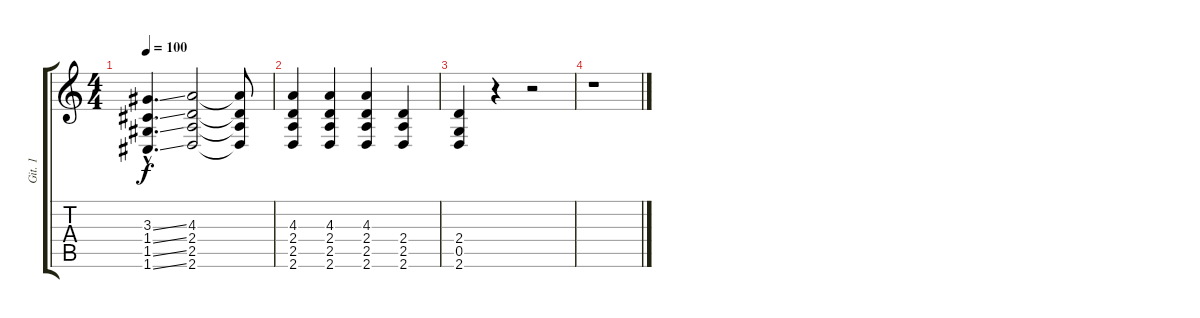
\track ("Git. 1" "Git. 1") {instrument distortionguitar}
\staff {score tabs}
\tuning (D4 A3 F3 C3 G2 C2) {hide}
\ts (4 4)
\tempo 100
\clef g2
\ks c
(3.3{ss hac} 1.4{ss hac} 1.5{ss hac} 1.6{ss hac}).4{d dy f} (4.3 2.4 2.5 2.6).2 (4.3{t} 2.4{t} 2.5{t} 2.6{t}).8 |
\section ("" "")
(4.3 2.4 2.5 2.6).4 (4.3 2.4 2.5 2.6).4 (4.3 2.4 2.5 2.6).4 (2.4 2.5 2.6).4 |
(2.4 0.5 2.6).4 r.4 r.2 |
r.1
